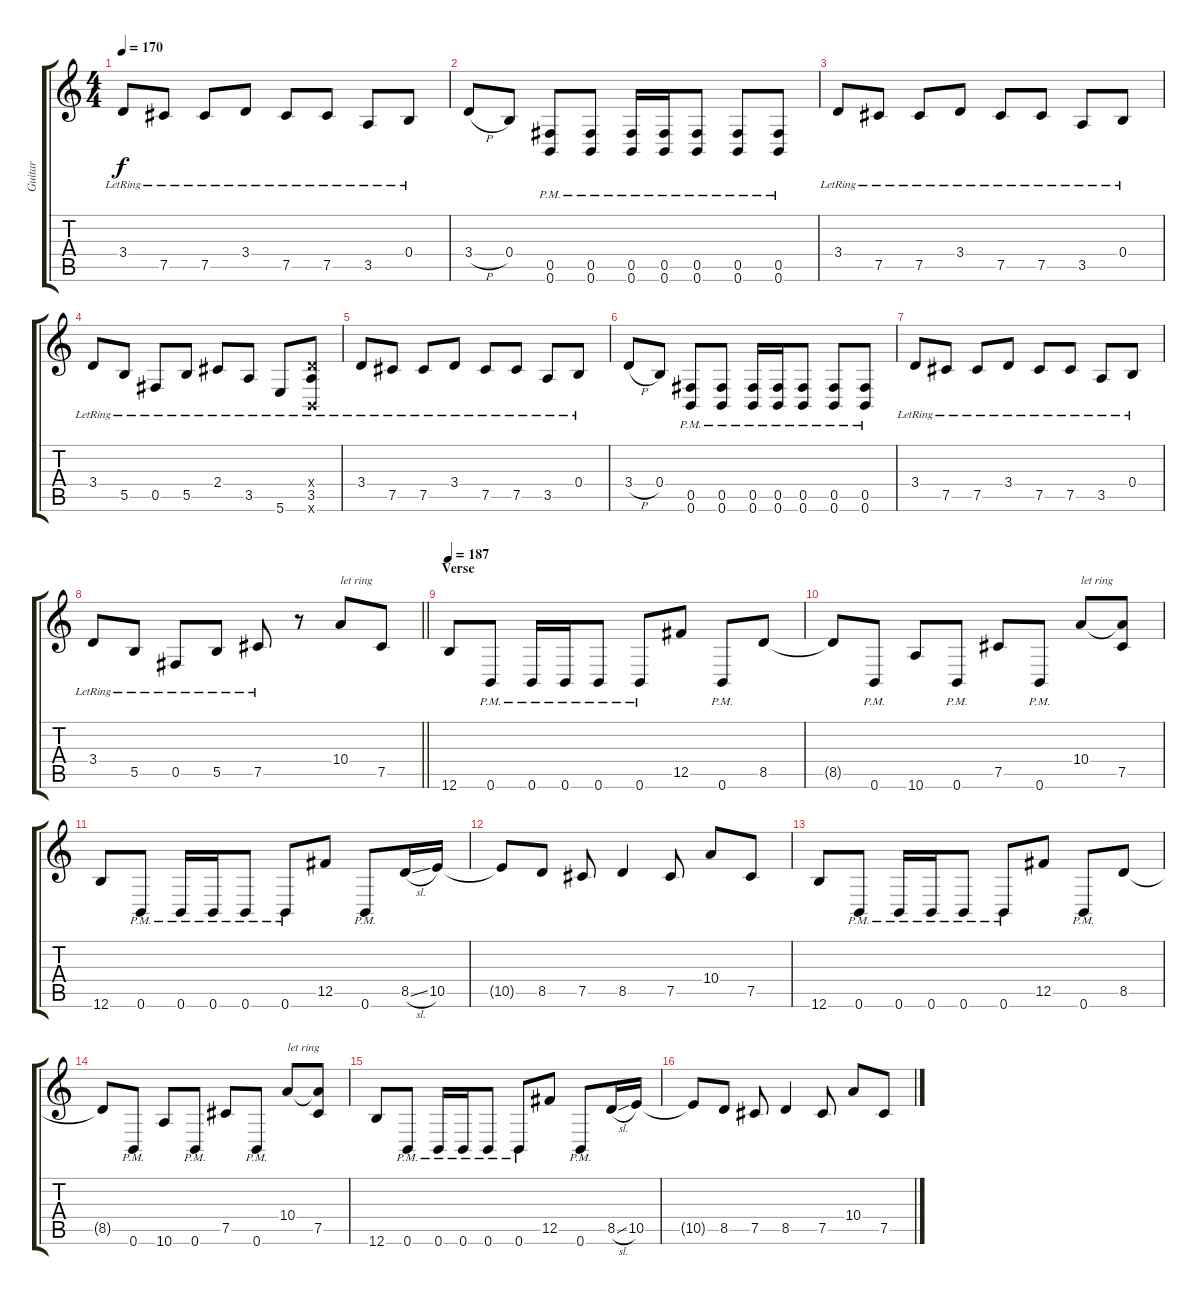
\track ("Guitar" "Guitar") {instrument distortionguitar}
\staff {score tabs}
\tuning (Db4 Ab3 E3 B2 Gb2 B1) {hide}
\ts (4 4)
\tempo 170
\clef g2
\ks c
3.4{lr}.8{dy f} 7.5{lr}.8 7.5{lr}.8 3.4{lr}.8 7.5{lr}.8 7.5{lr}.8 3.5{lr}.8 0.4{lr}.8 |
3.4{h}.8 0.4.8 (0.5{pm} 0.6{pm}).8 (0.5{pm} 0.6{pm}).8 (0.5{pm} 0.6{pm}).16 (0.5{pm} 0.6{pm}).16 (0.5{pm} 0.6{pm}).8 (0.5{pm} 0.6{pm}).8 (0.5{pm} 0.6{pm}).8 |
3.4{lr}.8 7.5{lr}.8 7.5{lr}.8 3.4{lr}.8 7.5{lr}.8 7.5{lr}.8 3.5{lr}.8 0.4{lr}.8 |
3.4{lr}.8 5.5{lr}.8 0.5{lr}.8 5.5{lr}.8 2.4{lr}.8 3.5{lr}.8 5.6{lr}.8 (3.4{x} 3.5{lr} 0.6{x}).8 |
3.4{lr}.8 7.5{lr}.8 7.5{lr}.8 3.4{lr}.8 7.5{lr}.8 7.5{lr}.8 3.5{lr}.8 0.4{lr}.8 |
3.4{h}.8 0.4.8 (0.5{pm} 0.6{pm}).8 (0.5{pm} 0.6{pm}).8 (0.5{pm} 0.6{pm}).16 (0.5{pm} 0.6{pm}).16 (0.5{pm} 0.6{pm}).8 (0.5{pm} 0.6{pm}).8 (0.5{pm} 0.6{pm}).8 |
3.4{lr}.8 7.5{lr}.8 7.5{lr}.8 3.4{lr}.8 7.5{lr}.8 7.5{lr}.8 3.5{lr}.8 0.4{lr}.8 |
\barLineRight lightlight
3.4{lr}.8 5.5{lr}.8 0.5{lr}.8 5.5{lr}.8 7.5{lr}.8 r.8 10.4.8{txt "let ring"} 7.5.8 |
\section ("" "Verse")
\tempo 187
12.6.8 0.6{pm}.8 0.6{pm}.16 0.6{pm}.16 0.6{pm}.8 0.6{pm}.8 12.5.8 0.6{pm}.8 8.5.8 |
8.5{t}.8 0.6{pm}.8 10.6.8 0.6{pm}.8 7.5.8 0.6{pm}.8 10.4.8{txt "let ring"} (10.4{t} 7.5).8 |
12.6.8 0.6{pm}.8 0.6{pm}.16 0.6{pm}.16 0.6{pm}.8 0.6{pm}.8 12.5.8 0.6{pm}.8 8.5{sl}.16 10.5.16 |
10.5{t}.8 8.5.8 7.5.8 8.5.4 7.5.8 10.4.8 7.5.8 |
12.6.8 0.6{pm}.8 0.6{pm}.16 0.6{pm}.16 0.6{pm}.8 0.6{pm}.8 12.5.8 0.6{pm}.8 8.5.8 |
8.5{t}.8 0.6{pm}.8 10.6.8 0.6{pm}.8 7.5.8 0.6{pm}.8 10.4.8{txt "let ring"} (10.4{t} 7.5).8 |
12.6.8 0.6{pm}.8 0.6{pm}.16 0.6{pm}.16 0.6{pm}.8 0.6{pm}.8 12.5.8 0.6{pm}.8 8.5{sl}.16 10.5.16 |
10.5{t}.8 8.5.8 7.5.8 8.5.4 7.5.8 10.4.8 7.5.8
